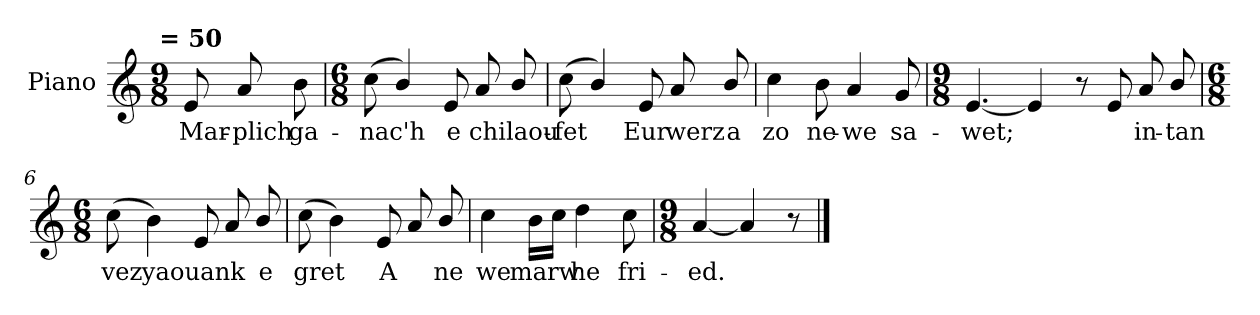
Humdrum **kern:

**kern	**text
*part1	*part1
*staff1	*staff1
*I"Piano	*
*I'Pno	*
*clefG2	*
*k[]	*
!!LO:TX:omd:t= = 50
*M9/8	*
*MM75	*
=1	=1
8e/	Mar-
8a/	-plich
8b\	ga-
=2	=2
*M6/8	*
(>8cc\	-nac'h
4b/)	.
8e/	e
8a/	chilaou-
8b/	.
=3	=3
(>8cc\	-fet
4b/)	.
8e/	Eur
8a/	werz
8b/	a
=4	=4
4cc\	zo
8b\	ne-
4a/	-we
8g/	sa-
=5	=5
*M9/8	*
[4.e/	-wet;
4e/]	.
8r	.
8e/	.
8a/	in-
8b/	-tan
=6	=6
*M6/8	*
(>8cc\	vez
4b\)	yaouank
8e/	.
8a/	.
8b/	e
=7	=7
(>8cc\	gret
4b\)	.
8e/	A
8a/	.
8b/	ne
=8	=8
4cc\	we
16b\LL	marw
16cc\JJ	.
4dd\	he
8cc\	fri-
=9	=9
*M9/8	*
[4a/	-ed.
4a/]	.
8r	.
==	==
*-	*-
